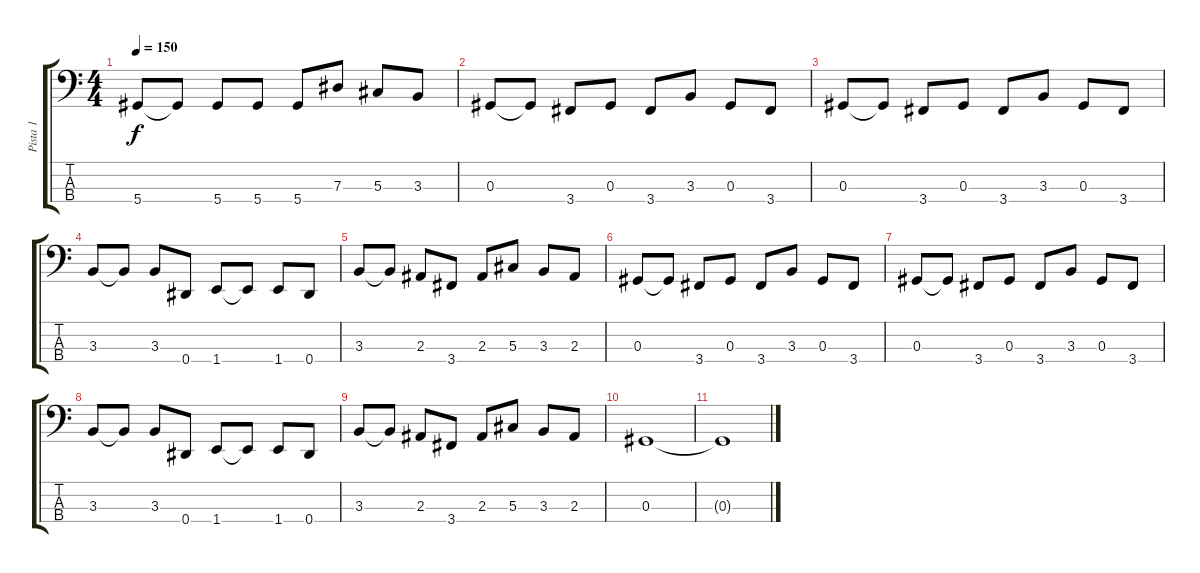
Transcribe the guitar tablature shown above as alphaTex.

\track ("Pista 1" "Pista 1") {instrument electricbassfinger}
\staff {score tabs}
\tuning (Gb2 Db2 Ab1 Eb1) {hide}
\ts (4 4)
\tempo 150
\clef f4
\ks c
5.4.8{dy f} 5.4{t}.8 5.4.8 5.4.8 5.4.8 7.3.8 5.3.8 3.3.8 |
0.3.8 0.3{t}.8 3.4.8 0.3.8 3.4.8 3.3.8 0.3.8 3.4.8 |
0.3.8 0.3{t}.8 3.4.8 0.3.8 3.4.8 3.3.8 0.3.8 3.4.8 |
3.3.8 3.3{t}.8 3.3.8 0.4.8 1.4.8 1.4{t}.8 1.4.8 0.4.8 |
3.3.8 3.3{t}.8 2.3.8 3.4.8 2.3.8 5.3.8 3.3.8 2.3.8 |
0.3.8 0.3{t}.8 3.4.8 0.3.8 3.4.8 3.3.8 0.3.8 3.4.8 |
0.3.8 0.3{t}.8 3.4.8 0.3.8 3.4.8 3.3.8 0.3.8 3.4.8 |
3.3.8 3.3{t}.8 3.3.8 0.4.8 1.4.8 1.4{t}.8 1.4.8 0.4.8 |
3.3.8 3.3{t}.8 2.3.8 3.4.8 2.3.8 5.3.8 3.3.8 2.3.8 |
0.3.1 |
0.3{t}.1
